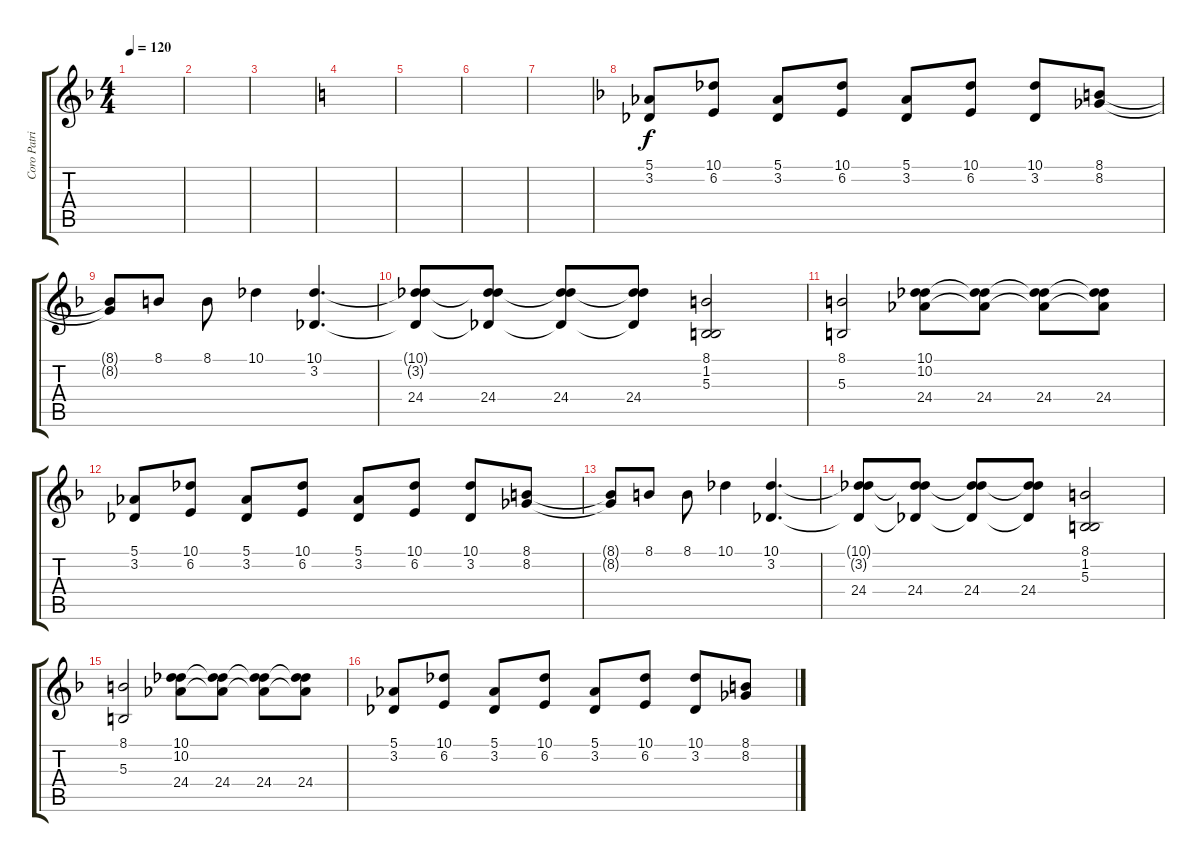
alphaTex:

\track ("Coro Patricia y Jose" "Coro Patri") {instrument lead1square}
\staff {score tabs}
\tuning (Eb4 Bb3 Gb3 Db3 Ab2 Eb2) {hide}
\ts (4 4)
\tempo 120
\clef g2
\ks dminor
|
|
|
\ks c
|
|
|
|
\ks dminor
(5.1 3.2).8 (10.1 6.2).8 (5.1 3.2).8 (10.1 6.2).8 (5.1 3.2).8 (10.1 6.2).8 (10.1 3.2).8 (8.1 8.2).8 |
(8.1{t} 8.2{t}).8 8.1.8 8.1.8 10.1.4 (10.1 3.2).4{d} |
(10.1{t} 3.2{t} 24.4).8 (10.1{t} 3.2{t} 24.4).8 (10.1{t} 3.2{t} 24.4).8 (10.1{t} 3.2{t} 24.4).8 (8.1 1.2 5.3).2 |
(8.1 5.3).2 (10.1 10.2 24.4).8 (10.1{t} 10.2{t} 24.4).8 (10.1{t} 10.2{t} 24.4).8 (10.1{t} 10.2{t} 24.4).8 |
(5.1 3.2).8 (10.1 6.2).8 (5.1 3.2).8 (10.1 6.2).8 (5.1 3.2).8 (10.1 6.2).8 (10.1 3.2).8 (8.1 8.2).8 |
(8.1{t} 8.2{t}).8 8.1.8 8.1.8 10.1.4 (10.1 3.2).4{d} |
(10.1{t} 3.2{t} 24.4).8 (10.1{t} 3.2{t} 24.4).8 (10.1{t} 3.2{t} 24.4).8 (10.1{t} 3.2{t} 24.4).8 (8.1 1.2 5.3).2 |
(8.1 5.3).2 (10.1 10.2 24.4).8 (10.1{t} 10.2{t} 24.4).8 (10.1{t} 10.2{t} 24.4).8 (10.1{t} 10.2{t} 24.4).8 |
(5.1 3.2).8 (10.1 6.2).8 (5.1 3.2).8 (10.1 6.2).8 (5.1 3.2).8 (10.1 6.2).8 (10.1 3.2).8 (8.1 8.2).8
